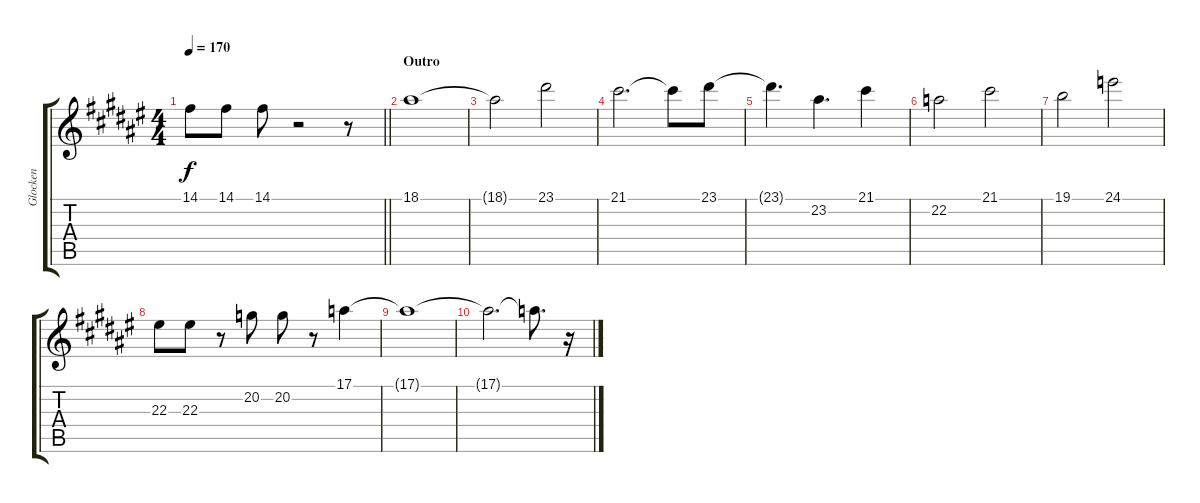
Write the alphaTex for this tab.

\track ("Glocken" "Glocken") {instrument glockenspiel}
\staff {score tabs}
\tuning (E4 B3 G3 D3 A2 E2) {hide}
\ts (4 4)
\tempo 170
\clef g2
\barLineRight lightlight
\ks f#
14.1{t}.8{dy f} 14.1.8 14.1.8 r.2 r.8 |
\section ("" "Outro")
18.1.1 |
18.1{t}.2 23.1.2 |
21.1.2{d} 21.1{t}.8 23.1.8 |
23.1{t}.4{d} 23.2.4{d} 21.1.4 |
22.2.2 21.1.2 |
19.1.2 24.1.2 |
22.3.8 22.3.8 r.8 20.2.8 20.2.8 r.8 17.1.4 |
17.1{t}.1 |
17.1{t}.2{d} 17.1{t}.8{d} r.16
